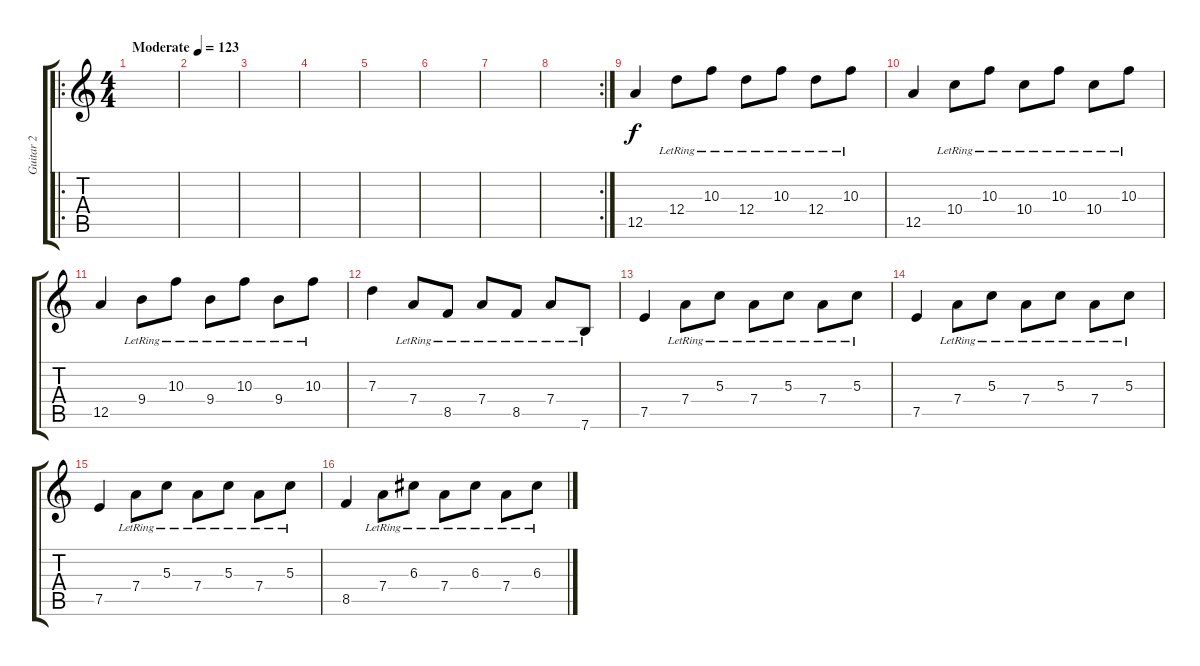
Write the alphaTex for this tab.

\track ("Guitar 2" "Guitar 2") {instrument distortionguitar}
\staff {score tabs}
\tuning (E4 B3 G3 D3 A2 E2) {hide}
\ro
\ts (4 4)
\tempo (123 "Moderate")
\clef g2
\ks c
|
|
|
|
|
|
|
\rc 2
|
12.5.4 12.4{lr}.8 10.3{lr}.8 12.4{lr}.8 10.3{lr}.8 12.4{lr}.8 10.3{lr}.8 |
12.5.4 10.4{lr}.8 10.3{lr}.8 10.4{lr}.8 10.3{lr}.8 10.4{lr}.8 10.3{lr}.8 |
12.5.4 9.4{lr}.8 10.3{lr}.8 9.4{lr}.8 10.3{lr}.8 9.4{lr}.8 10.3{lr}.8 |
7.3.4 7.4{lr}.8 8.5{lr}.8 7.4{lr}.8 8.5{lr}.8 7.4{lr}.8 7.6{lr}.8 |
7.5.4 7.4{lr}.8 5.3{lr}.8 7.4{lr}.8 5.3{lr}.8 7.4{lr}.8 5.3{lr}.8 |
7.5.4 7.4{lr}.8 5.3{lr}.8 7.4{lr}.8 5.3{lr}.8 7.4{lr}.8 5.3{lr}.8 |
7.5.4 7.4{lr}.8 5.3{lr}.8 7.4{lr}.8 5.3{lr}.8 7.4{lr}.8 5.3{lr}.8 |
8.5.4 7.4{lr}.8 6.3{lr}.8 7.4{lr}.8 6.3{lr}.8 7.4{lr}.8 6.3{lr}.8
